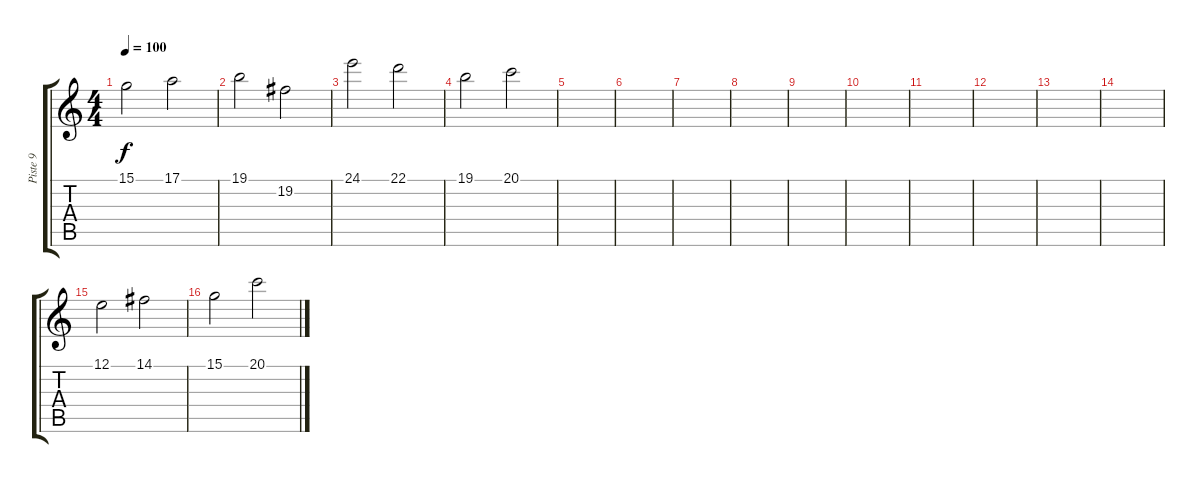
\track ("Piste 9" "Piste 9") {instrument stringensemble2}
\staff {score tabs}
\tuning (E4 B3 G3 D3 A2 E2) {hide}
\ts (4 4)
\tempo 100
\clef g2
\ks c
15.1.2{dy f} 17.1.2 |
19.1.2 19.2.2 |
24.1.2 22.1.2 |
19.1.2 20.1.2 |
|
|
|
|
|
|
|
|
|
|
12.1.2 14.1.2 |
15.1.2 20.1.2
